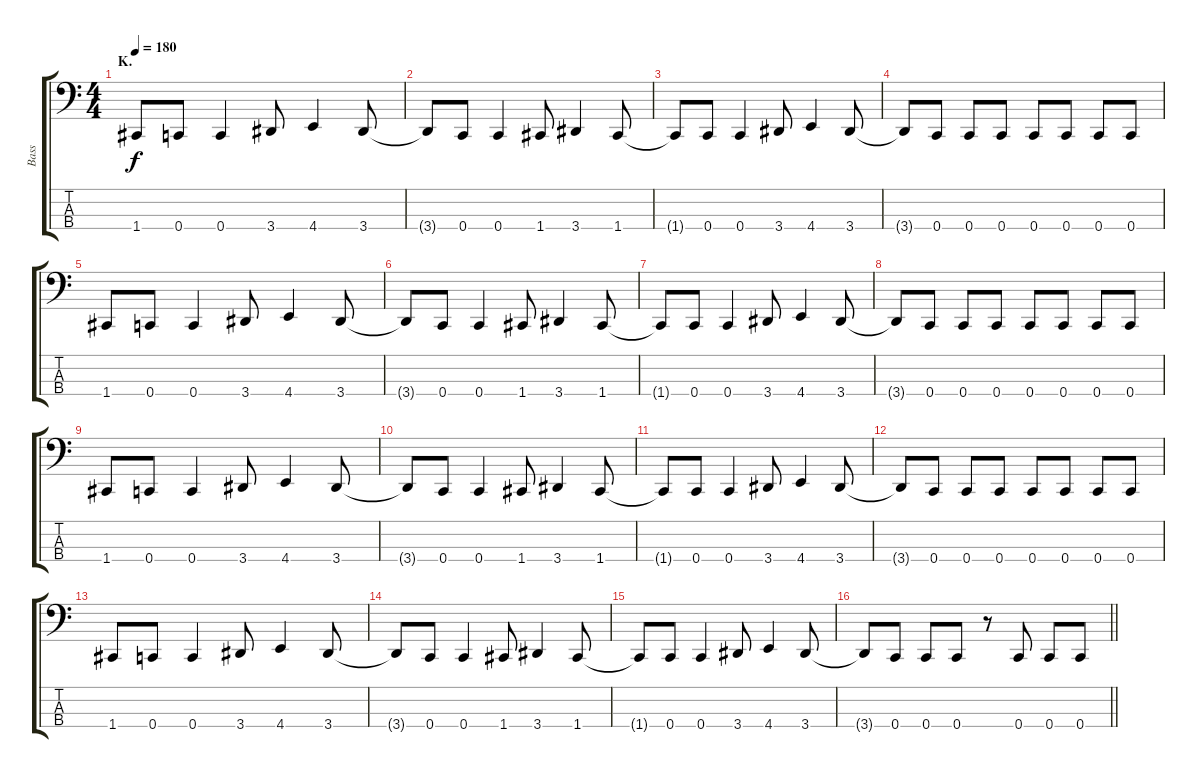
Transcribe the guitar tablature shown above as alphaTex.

\track ("Bass" "Bass") {instrument electricbasspick}
\staff {score tabs}
\tuning (F2 C2 G1 C1) {hide}
\ts (4 4)
\section ("" "K.")
\tempo 180
\clef f4
\ks c
1.4.8{dy f} 0.4.8 0.4.4 3.4.8 4.4.4 3.4.8 |
3.4{t}.8 0.4.8 0.4.4 1.4.8 3.4.4 1.4.8 |
1.4{t}.8 0.4.8 0.4.4 3.4.8 4.4.4 3.4.8 |
3.4{t}.8 0.4.8 0.4.8 0.4.8 0.4.8 0.4.8 0.4.8 0.4.8 |
1.4.8 0.4.8 0.4.4 3.4.8 4.4.4 3.4.8 |
3.4{t}.8 0.4.8 0.4.4 1.4.8 3.4.4 1.4.8 |
1.4{t}.8 0.4.8 0.4.4 3.4.8 4.4.4 3.4.8 |
3.4{t}.8 0.4.8 0.4.8 0.4.8 0.4.8 0.4.8 0.4.8 0.4.8 |
1.4.8 0.4.8 0.4.4 3.4.8 4.4.4 3.4.8 |
3.4{t}.8 0.4.8 0.4.4 1.4.8 3.4.4 1.4.8 |
1.4{t}.8 0.4.8 0.4.4 3.4.8 4.4.4 3.4.8 |
3.4{t}.8 0.4.8 0.4.8 0.4.8 0.4.8 0.4.8 0.4.8 0.4.8 |
1.4.8 0.4.8 0.4.4 3.4.8 4.4.4 3.4.8 |
3.4{t}.8 0.4.8 0.4.4 1.4.8 3.4.4 1.4.8 |
1.4{t}.8 0.4.8 0.4.4 3.4.8 4.4.4 3.4.8 |
\barLineRight lightlight
3.4{t}.8 0.4.8 0.4.8 0.4.8 r.8 0.4.8 0.4.8 0.4.8
